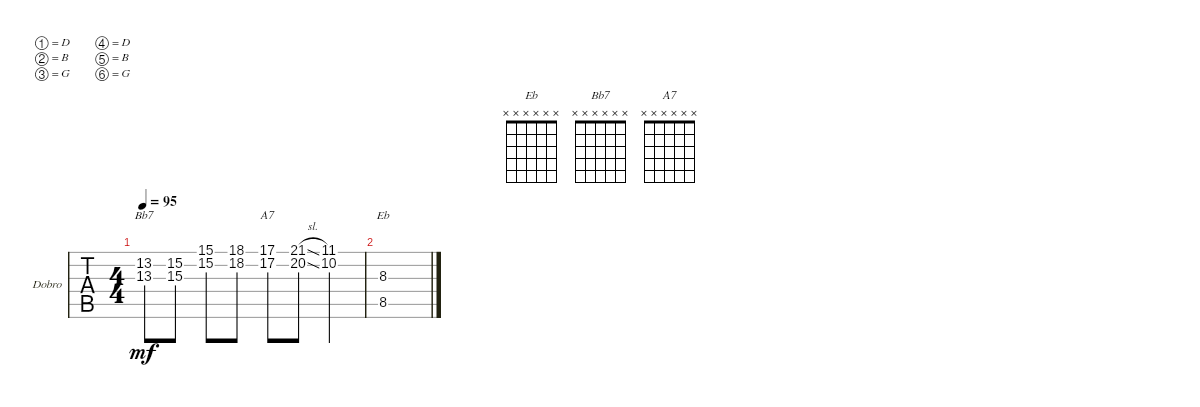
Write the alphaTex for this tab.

\defaultSystemsLayout 4
\bracketExtendMode groupsimilarinstruments
\firstSystemTrackNameOrientation horizontal
\otherSystemsTrackNameOrientation horizontal
\track ("Dobro" "Dobro") {instrument electricguitarjazz}
\staff {tabs}
\tuning (D4 B3 G3 D3 B2 G2)
\chord ("Eb" x x x x x x)
\chord ("Bb7" x x x x x x)
\chord ("A7" x x x x x x)
\ts (4 4)
\tempo 95
\clef g2
\ks c
(13.2 13.3).8{ch "Bb7" dy mf} (15.3 15.2).8 (15.2 15.1).8 (18.1 18.2).8 (17.2 17.1).8{ch "A7"} (21.1{sl} 20.2{sl}).8 (11.1 10.2).4 |
(8.3 8.5).1{ch "Eb"}
